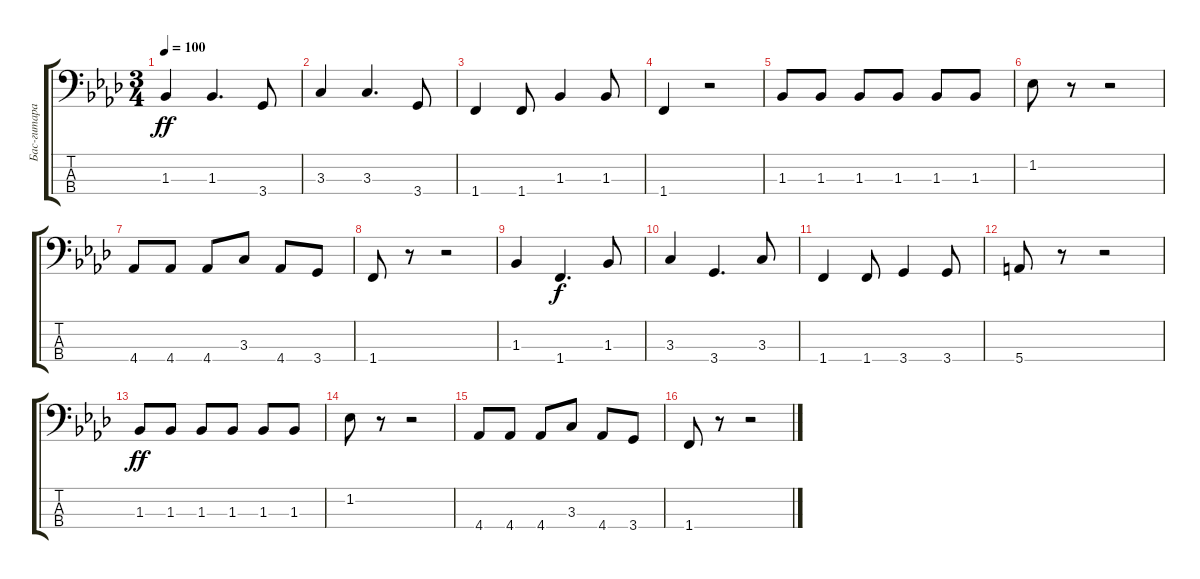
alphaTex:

\track ("Бас-гитара" "Бас-гитара") {instrument electricbassfinger}
\staff {score tabs}
\tuning (G2 D2 A1 E1) {hide}
\ts (3 4)
\tempo 100
\clef f4
\ks fminor
1.3.4{dy ff} 1.3.4{d} 3.4.8 |
3.3.4 3.3.4{d} 3.4.8 |
1.4.4 1.4.8 1.3.4 1.3.8 |
1.4.4 r.2 |
1.3.8 1.3.8 1.3.8 1.3.8 1.3.8 1.3.8 |
1.2.8 r.8 r.2 |
4.4.8 4.4.8 4.4.8 3.3.8 4.4.8 3.4.8 |
1.4.8 r.8 r.2 |
1.3.4 1.4.4{d dy f} 1.3.8 |
3.3.4 3.4.4{d} 3.3.8 |
1.4.4 1.4.8 3.4.4 3.4.8 |
5.4.8 r.8 r.2 |
1.3.8{dy ff} 1.3.8 1.3.8 1.3.8 1.3.8 1.3.8 |
1.2.8 r.8 r.2 |
4.4.8 4.4.8 4.4.8 3.3.8 4.4.8 3.4.8 |
1.4.8 r.8 r.2
